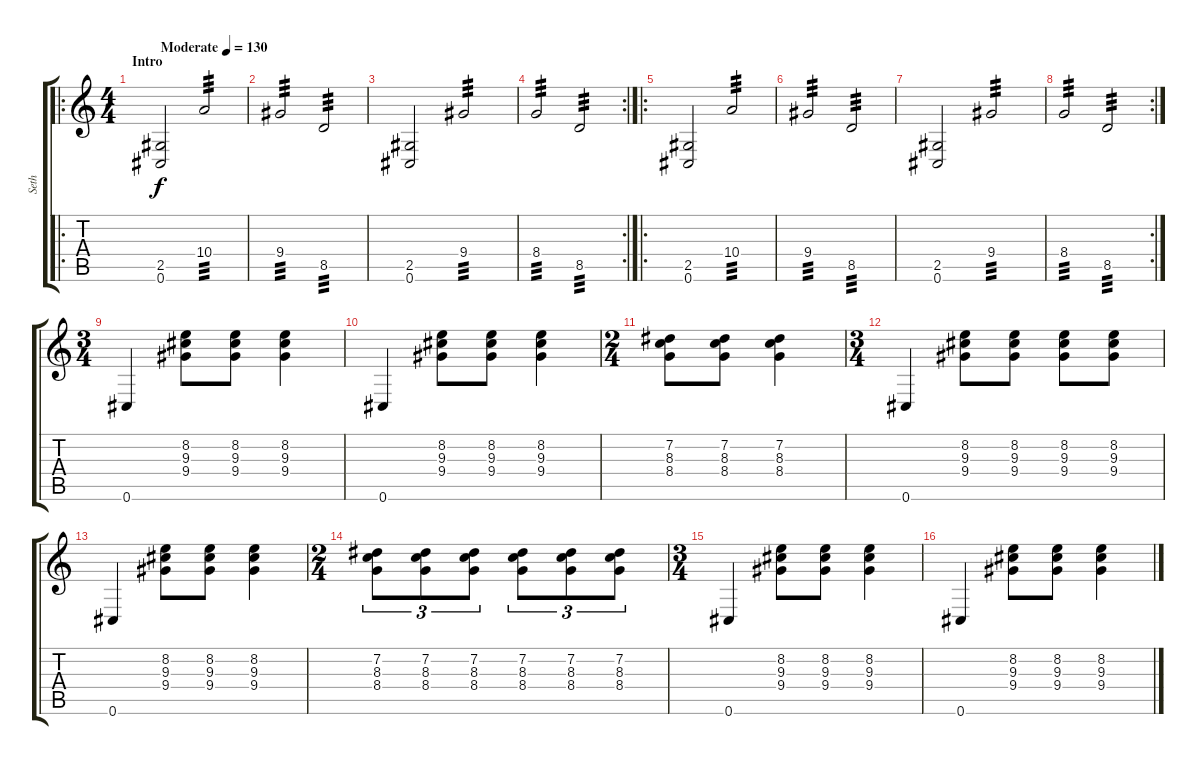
\track ("Seth" "Seth") {instrument overdrivenguitar}
\staff {score tabs}
\tuning (Db4 Ab3 E3 B2 Gb2 Db2) {hide}
\ro
\ts (4 4)
\section ("" "Intro")
\tempo (130 "Moderate")
\clef g2
\ks c
(2.5 0.6).2{dy f instrument overdrivenguitar} 10.4.2{tp 3} |
9.4.2{tp 3} 8.5.2{tp 3} |
(2.5 0.6).2 9.4.2{tp 3} |
\rc 2
8.4.2{tp 3} 8.5.2{tp 3} |
\ro
(2.5 0.6).2 10.4.2{tp 3} |
9.4.2{tp 3} 8.5.2{tp 3} |
(2.5 0.6).2 9.4.2{tp 3} |
\rc 2
8.4.2{tp 3} 8.5.2{tp 3} |
\ts (3 4)
0.6.4 (8.2 9.3 9.4).8 (8.2 9.3 9.4).8 (8.2 9.3 9.4).4 |
0.6.4 (8.2 9.3 9.4).8 (8.2 9.3 9.4).8 (8.2 9.3 9.4).4 |
\ts (2 4)
(7.2 8.3 8.4).8 (7.2 8.3 8.4).8 (7.2 8.3 8.4).4 |
\ts (3 4)
0.6.4 (8.2 9.3 9.4).8 (8.2 9.3 9.4).8 (8.2 9.3 9.4).8 (8.2 9.3 9.4).8 |
0.6.4 (8.2 9.3 9.4).8 (8.2 9.3 9.4).8 (8.2 9.3 9.4).4 |
\ts (2 4)
(7.2 8.3 8.4).8{tu (3 2)} (7.2 8.3 8.4).8{tu (3 2)} (7.2 8.3 8.4).8{tu (3 2)} (7.2 8.3 8.4).8{tu (3 2)} (7.2 8.3 8.4).8{tu (3 2)} (7.2 8.3 8.4).8{tu (3 2)} |
\ts (3 4)
0.6.4 (8.2 9.3 9.4).8 (8.2 9.3 9.4).8 (8.2 9.3 9.4).4 |
0.6.4 (8.2 9.3 9.4).8 (8.2 9.3 9.4).8 (8.2 9.3 9.4).4
